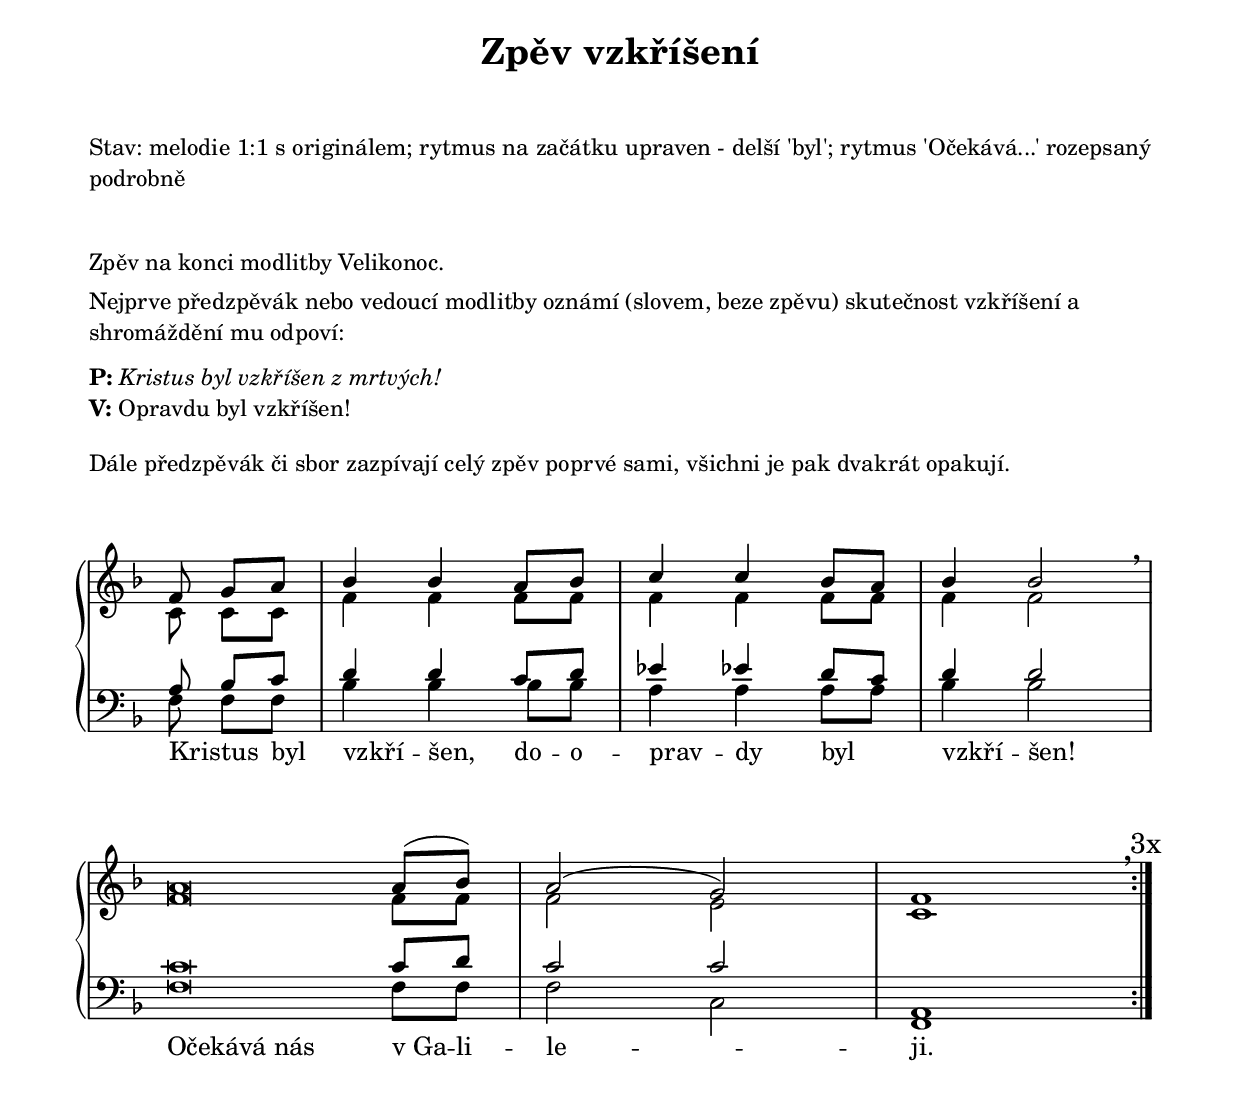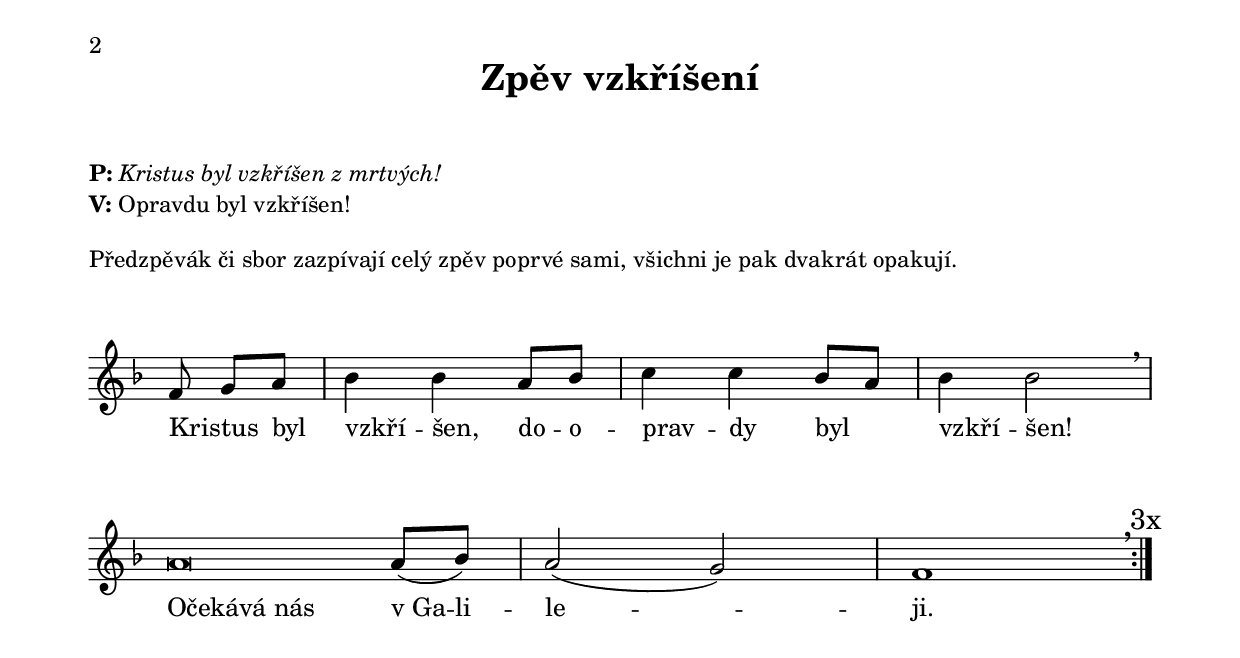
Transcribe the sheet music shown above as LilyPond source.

\version "2.18.2"
  
\include "../common-includes/macros.ily"
\include "../common-includes/paper.ily"
\include "../common-includes/layout.ily"

vzkriseni_melodie_prava = \relative c' {
	\key f \major
	\clef treble
	\language "deutsch"
	\noTime
	\autoBeamOff
	\accidentalStyle forget
	\cadenzaOn

	<< {f8 g8[ a8]} \\  {c,8 c8[ c8]} >> \bbar
	<< {b'4 b4 a8[ b8]} \\ {f4 f4 f8[ f8]} >> \bbar
	<< {c'4 c4 b8[ a8]} \\ {f4 f4 f8[ f8]} >> \bbar
	<< {b4 b2} \\  {f4 f2} >> \breathe \break \bbar
	
	<< {a\breve a8([ b8)]} \\ {f\breve f8[ f8]} >> \bbar
	<< {a2( g2)} \\ {f2 e2} >> \bbar
	<f c>1 \breathe \mark "3x" \bar ":|."
	
	\cadenzaOff
}

vzkriseni_melodie_leva = \relative c {
	\key f \major
	\clef bass
	\language "deutsch"
	\noTime
	\autoBeamOff
	\accidentalStyle forget
	\cadenzaOn

	<< {a'8 b8[ c8]} \\ {f,8 f8[ f8]} >> \bbar
	<< {d'4 d4 c8[ d8]} \\ {b4 b4 b8[ b8]} >> \bbar
	<< {es4 es4 d8[ c8]} \\ {a4 a4 a8[ a8]} >> \bbar
	<< {d4 d2} \\ {b4 b2} >> \bbar
	
	<< {c\breve c8[ d8]} \\ {f,\breve f8[ f8]} >> \bbar
	<< {c'2 c2} \\ {f,2 c2} >> \bbar
	<a f>1 \bar ":|."
	
	\cadenzaOff
}

vzkriseni_melodie_lidi = \relative c' {
	\key f \major
	\clef treble
	\language "deutsch"
	\noTime
	\autoBeamOff
	\accidentalStyle forget
	\cadenzaOn

	f8 g8[ a8] \bbar
	b4 b4 a8[ b8] \bbar
	c4 c4 b8[ a8] \bbar
	b4 b2 \breathe \break \bbar
	
	a\breve a8([ b8)] \bbar
	a2( g2) \bbar
	f1 \breathe \mark "3x" \bar ":|."
	
	\cadenzaOff
}


vzkriseni_slova = \lyricmode {
	Kris8 -- tus8 byl8
	vzkří4 -- šen,4 do8 -- o8 --
	prav4 -- dy4 byl4
	vzkří4 -- šen!2
	
	"Očekává nás"\breve
	"v Ga"8 -- li8 --
	le1 --
	ji.1
}


vzkriseni_doprovod = \new PianoStaff <<
	\new Staff \vzkriseni_melodie_prava
	\new Staff \vzkriseni_melodie_leva
	\new Lyrics \vzkriseni_slova
>>

vzkriseni_lidi = \new PianoStaff <<
	\new Staff \vzkriseni_melodie_lidi
	\new Lyrics \vzkriseni_slova
>>


\book {
	\bookpart {
    \header {
        title = "Zpěv vzkříšení"
        %subtitle = "Závěr modlitby Velikonoc"
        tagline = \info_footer
    }
    \tocItem \markup "Zpěv vzkříšení"
    \markup {
        %\fill-line { \center-column { "Nějaký text..." } }
        \column {
            \vspace #2
            \justify { Stav:
                       melodie 1:1 s originálem;
                       rytmus na začátku upraven - delší 'byl';
                       rytmus 'Očekává...' rozepsaný podrobně
            }
            \vspace #2
            \line { Zpěv na konci modlitby Velikonoc. }
            \vspace #0.25
            \wordwrap {
              Nejprve předzpěvák nebo vedoucí modlitby oznámí (slovem, beze zpěvu)
              skutečnost vzkříšení a shromáždění mu odpoví:
            }
            \vspace #0.75
            \line { \bold P: \italic {Kristus byl vzkříšen z mrtvých! } }
            \line { \bold V: Opravdu byl vzkříšen! }
            \vspace #0.75
            \wordwrap { Dále předzpěvák či sbor zazpívají celý zpěv poprvé sami, všichni je pak dvakrát opakují. }
            \vspace #2
        }
    }
    \score {
        \vzkriseni_doprovod
    }
}

	\bookpart {
	\header {
		title = "Zpěv vzkříšení"
		%subtitle = "Závěr modlitby Velikonoc"
	}
	\tocItem \markup "Zpěv vzkříšení"
	\markup {
		%\fill-line { \center-column { "Nějaký text..." } }
		\column {
			\vspace #2
			\line { \bold P: \italic {Kristus byl vzkříšen z mrtvých! } }
			\line { \bold V: Opravdu byl vzkříšen! }
			\vspace #0.75
			\wordwrap { Předzpěvák či sbor zazpívají celý zpěv poprvé sami, všichni je pak dvakrát opakují. }
			\vspace #2
		}
	}
	\score {
		\vzkriseni_lidi
	}
}

}
